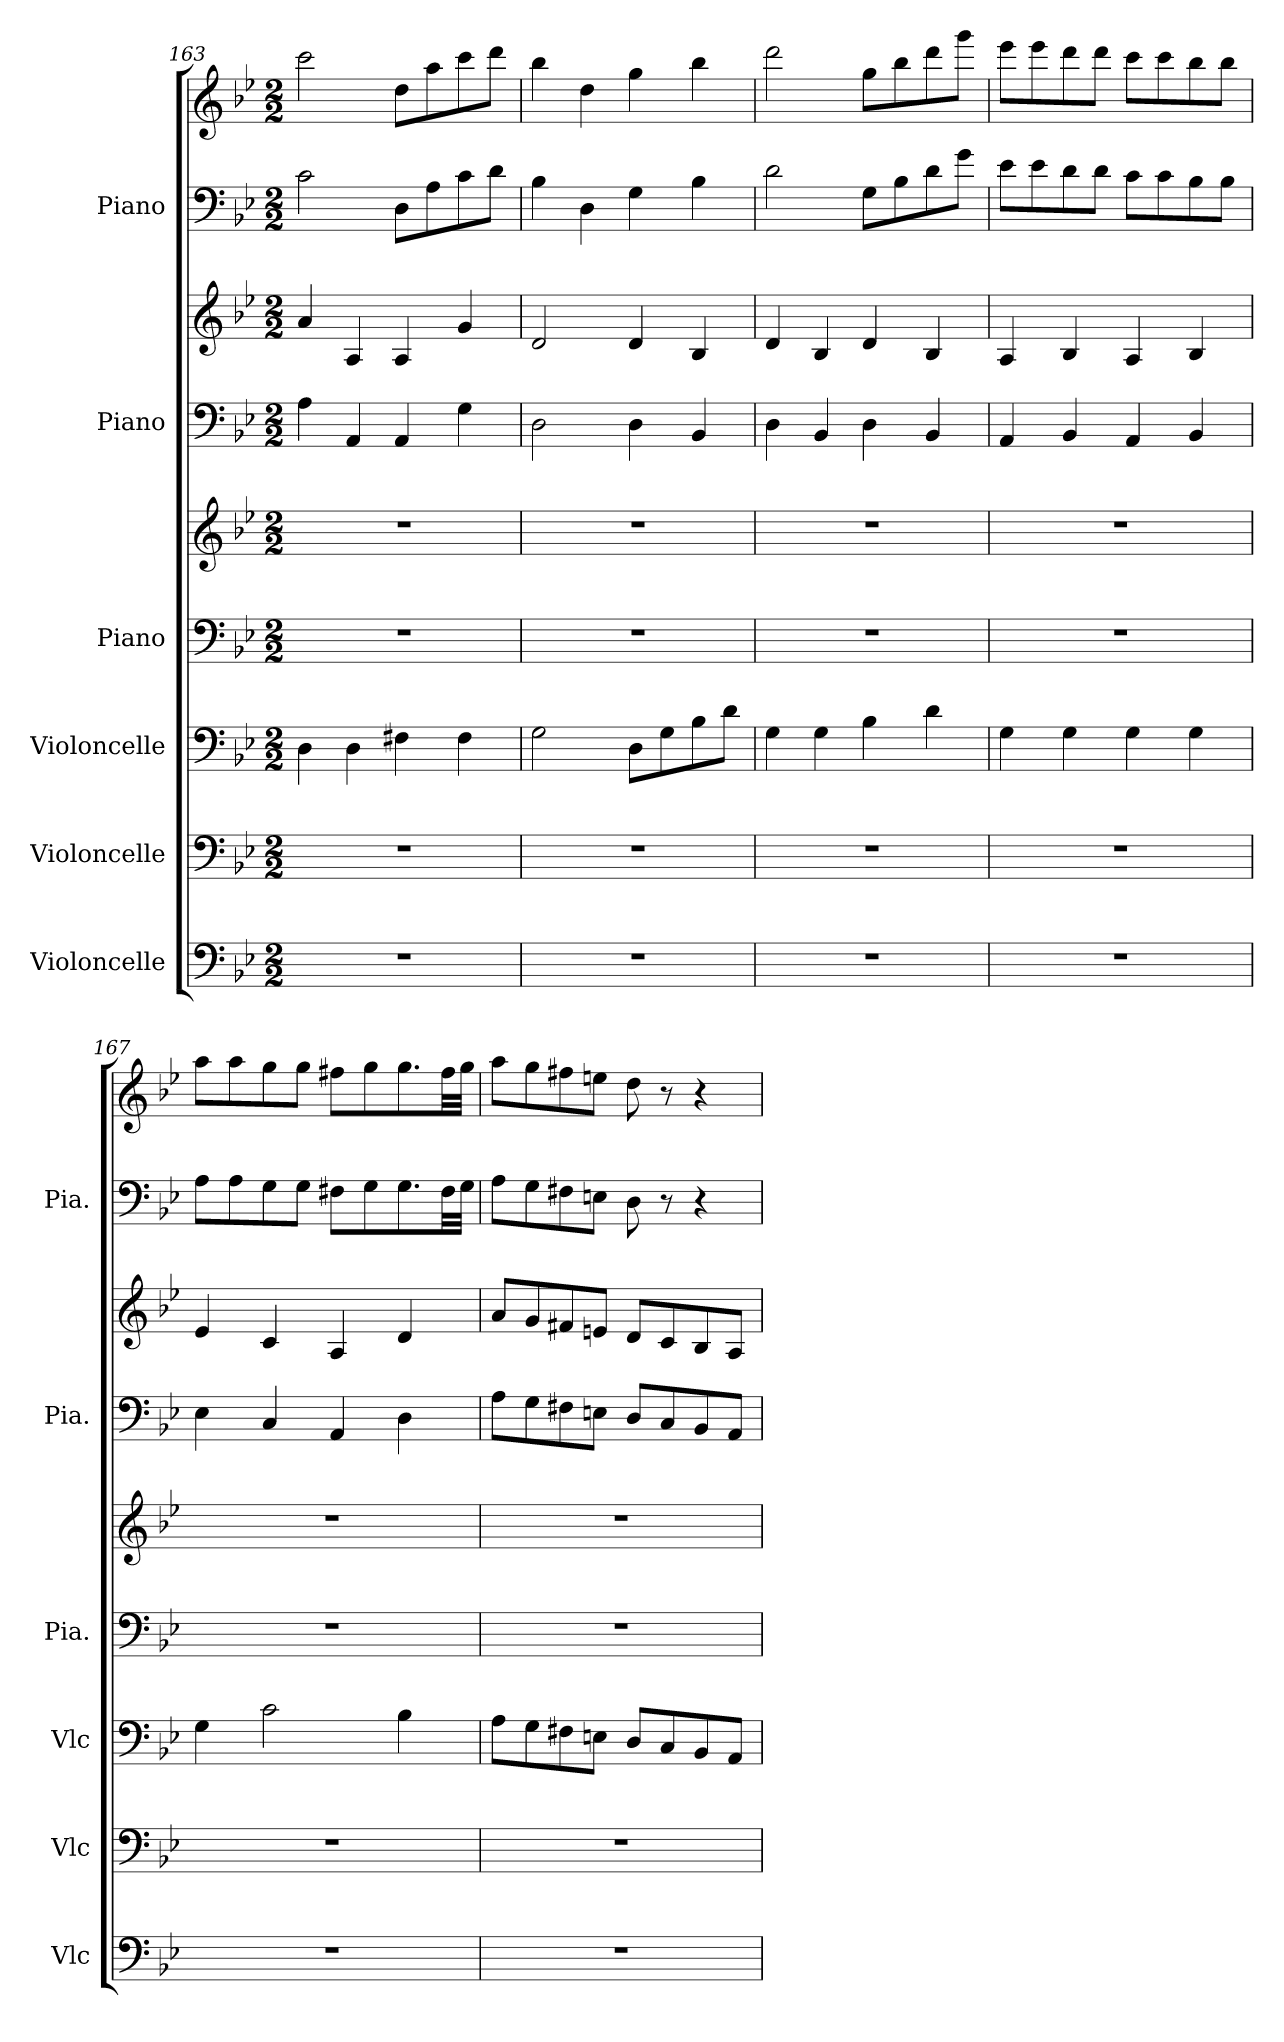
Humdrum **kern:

**kern	**kern	**kern	**kern	**kern	**kern	**kern	**kern	**kern
*part6	*part5	*part4	*part3	*part3	*part2	*part2	*part1	*part1
*staff9	*staff8	*staff7	*staff6	*staff5	*staff4	*staff3	*staff2	*staff1
*I"Violoncelle	*I"Violoncelle	*I"Violoncelle	*I"Piano	*	*I"Piano	*	*I"Piano	*
*I'Vlc	*I'Vlc	*I'Vlc	*I'Pia.	*	*I'Pia.	*	*I'Pia.	*
!!LO:PB:g=z
*clefF4	*clefF4	*clefF4	*clefF4	*clefG2	*clefF4	*clefG2	*clefF4	*clefG2
*k[b-e-]	*k[b-e-]	*k[b-e-]	*k[b-e-]	*k[b-e-]	*k[b-e-]	*k[b-e-]	*k[b-e-]	*k[b-e-]
*M2/2	*M2/2	*M2/2	*M2/2	*M2/2	*M2/2	*M2/2	*M2/2	*M2/2
=163	=163	=163	=163	=163	=163	=163	=163	=163
1r	1r	4D\	1r	1r	4A\	4a/	2c\	2ccc\
.	.	4D\	.	.	4AA/	4A/	.	.
.	.	4F#X\	.	.	4AA/	4A/	8D\L	8dd\L
.	.	.	.	.	.	.	8A\	8aa\
.	.	4F#\	.	.	4G\	4g/	8c\	8ccc\
.	.	.	.	.	.	.	8d\J	8ddd\J
=164	=164	=164	=164	=164	=164	=164	=164	=164
1r	1r	2G\	1r	1r	2D\	2d/	4B-\	4bb-\
.	.	.	.	.	.	.	4D\	4dd\
.	.	8D\L	.	.	4D\	4d/	4G\	4gg\
.	.	8G\	.	.	.	.	.	.
.	.	8B-\	.	.	4BB-/	4B-/	4B-\	4bb-\
.	.	8d\J	.	.	.	.	.	.
=165	=165	=165	=165	=165	=165	=165	=165	=165
1r	1r	4G\	1r	1r	4D\	4d/	2d\	2ddd\
.	.	4G\	.	.	4BB-/	4B-/	.	.
.	.	4B-\	.	.	4D\	4d/	8G\L	8gg\L
.	.	.	.	.	.	.	8B-\	8bb-\
.	.	4d\	.	.	4BB-/	4B-/	8d\	8ddd\
.	.	.	.	.	.	.	8g\J	8ggg\J
=166	=166	=166	=166	=166	=166	=166	=166	=166
1r	1r	4G\	1r	1r	4AA/	4A/	8e-\L	8eee-\L
.	.	.	.	.	.	.	8e-\	8eee-\
.	.	4G\	.	.	4BB-/	4B-/	8d\	8ddd\
.	.	.	.	.	.	.	8d\J	8ddd\J
.	.	4G\	.	.	4AA/	4A/	8c\L	8ccc\L
.	.	.	.	.	.	.	8c\	8ccc\
.	.	4G\	.	.	4BB-/	4B-/	8B-\	8bb-\
.	.	.	.	.	.	.	8B-\J	8bb-\J
!!LO:PB:g=z
=167	=167	=167	=167	=167	=167	=167	=167	=167
1r	1r	4G\	1r	1r	4E-\	4e-/	8A\L	8aa\L
.	.	.	.	.	.	.	8A\	8aa\
.	.	2c\	.	.	4C/	4c/	8G\	8gg\
.	.	.	.	.	.	.	8G\J	8gg\J
.	.	.	.	.	4AA/	4A/	8F#X\L	8ff#X\L
.	.	.	.	.	.	.	8G\	8gg\
.	.	4B-\	.	.	4D\	4d/	8.G\	8.gg\
.	.	.	.	.	.	.	32F#\LL	32ff#\LL
.	.	.	.	.	.	.	32G\JJJ	32gg\JJJ
=168	=168	=168	=168	=168	=168	=168	=168	=168
1r	1r	8A\L	1r	1r	8A\L	8a/L	8A\L	8aa\L
.	.	8G\	.	.	8G\	8g/	8G\	8gg\
.	.	8F#X\	.	.	8F#X\	8f#X/	8F#X\	8ff#X\
.	.	8En\J	.	.	8En\J	8en/J	8En\J	8een\J
.	.	8D/L	.	.	8D/L	8d/L	8D\	8dd\
.	.	8C/	.	.	8C/	8c/	8r	8r
.	.	8BB-/	.	.	8BB-/	8B-/	4r	4r
.	.	8AA/J	.	.	8AA/J	8A/J	.	.
=	=	=	=	=	=	=	=	=
*-	*-	*-	*-	*-	*-	*-	*-	*-
